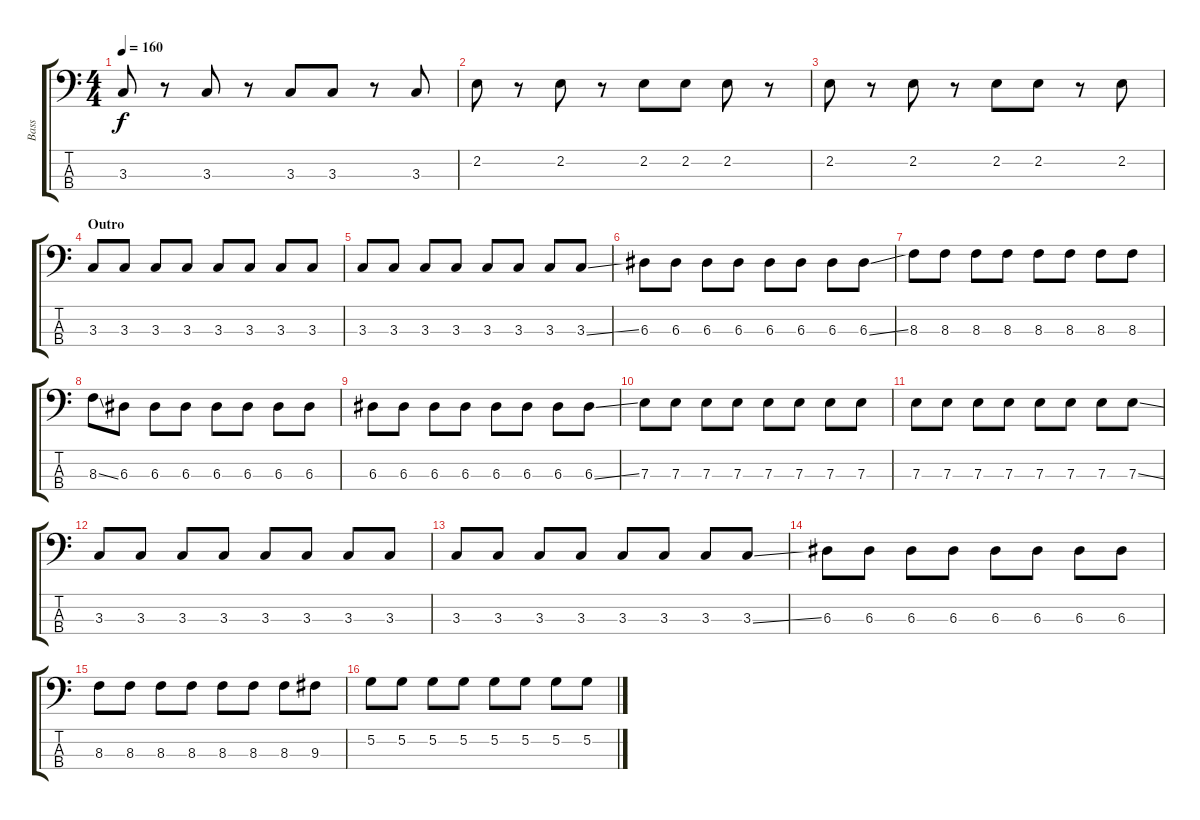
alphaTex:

\track ("Bass" "Bass") {instrument electricbassfinger}
\staff {score tabs}
\tuning (G2 D2 A1 E1) {hide}
\ts (4 4)
\tempo 160
\clef f4
\ks c
3.3.8{dy f} r.8 3.3.8 r.8 3.3.8 3.3.8 r.8 3.3.8 |
2.2.8 r.8 2.2.8 r.8 2.2.8 2.2.8 2.2.8 r.8 |
2.2.8 r.8 2.2.8 r.8 2.2.8 2.2.8 r.8 2.2.8 |
\section ("" "Outro")
3.3.8 3.3.8 3.3.8 3.3.8 3.3.8 3.3.8 3.3.8 3.3.8 |
3.3.8 3.3.8 3.3.8 3.3.8 3.3.8 3.3.8 3.3.8 3.3{ss}.8 |
6.3.8 6.3.8 6.3.8 6.3.8 6.3.8 6.3.8 6.3.8 6.3{ss}.8 |
8.3.8 8.3.8 8.3.8 8.3.8 8.3.8 8.3.8 8.3.8 8.3.8 |
8.3{ss}.8 6.3.8 6.3.8 6.3.8 6.3.8 6.3.8 6.3.8 6.3.8 |
6.3.8 6.3.8 6.3.8 6.3.8 6.3.8 6.3.8 6.3.8 6.3{ss}.8 |
7.3.8 7.3.8 7.3.8 7.3.8 7.3.8 7.3.8 7.3.8 7.3.8 |
7.3.8 7.3.8 7.3.8 7.3.8 7.3.8 7.3.8 7.3.8 7.3{ss}.8 |
3.3.8 3.3.8 3.3.8 3.3.8 3.3.8 3.3.8 3.3.8 3.3.8 |
3.3.8 3.3.8 3.3.8 3.3.8 3.3.8 3.3.8 3.3.8 3.3{ss}.8 |
6.3.8 6.3.8 6.3.8 6.3.8 6.3.8 6.3.8 6.3.8 6.3.8 |
8.3.8 8.3.8 8.3.8 8.3.8 8.3.8 8.3.8 8.3.8 9.3.8 |
5.2.8 5.2.8 5.2.8 5.2.8 5.2.8 5.2.8 5.2.8 5.2.8
